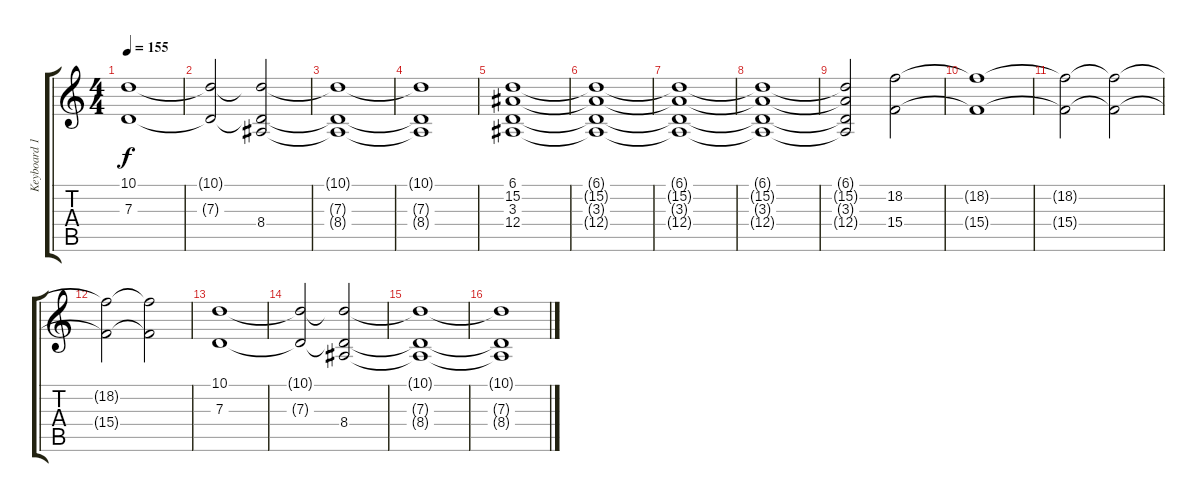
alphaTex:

\track ("Keyboard 1" "Keyboard 1") {instrument pad4choir}
\staff {score tabs}
\tuning (E4 B3 G3 D3 A2 E2) {hide}
\ts (4 4)
\tempo 155
\clef g2
\ks c
(10.1 7.3).1{dy f volume 5 instrument pad4choir} |
(10.1{t} 7.3{t}).2 (10.1{t} 7.3{t} 8.4).2 |
(10.1{t} 7.3{t} 8.4{t}).1 |
(10.1{t} 7.3{t} 8.4{t}).1 |
(6.1 15.2 3.3 12.4).1{volume 5 instrument pad4choir} |
(6.1{t} 15.2{t} 3.3{t} 12.4{t}).1 |
(6.1{t} 15.2{t} 3.3{t} 12.4{t}).1 |
(6.1{t} 15.2{t} 3.3{t} 12.4{t}).1 |
(6.1{t} 15.2{t} 3.3{t} 12.4{t}).2{volume 3} (18.2 15.4).2{volume 5} |
(18.2{t} 15.4{t}).1 |
(18.2{t} 15.4{t}).2 (18.2{t} 15.4{t}).2 |
(18.2{t} 15.4{t}).2 (18.2{t} 15.4{t}).2 |
(10.1 7.3).1{volume 5 instrument pad4choir} |
(10.1{t} 7.3{t}).2 (10.1{t} 7.3{t} 8.4).2 |
(10.1{t} 7.3{t} 8.4{t}).1 |
(10.1{t} 7.3{t} 8.4{t}).1
